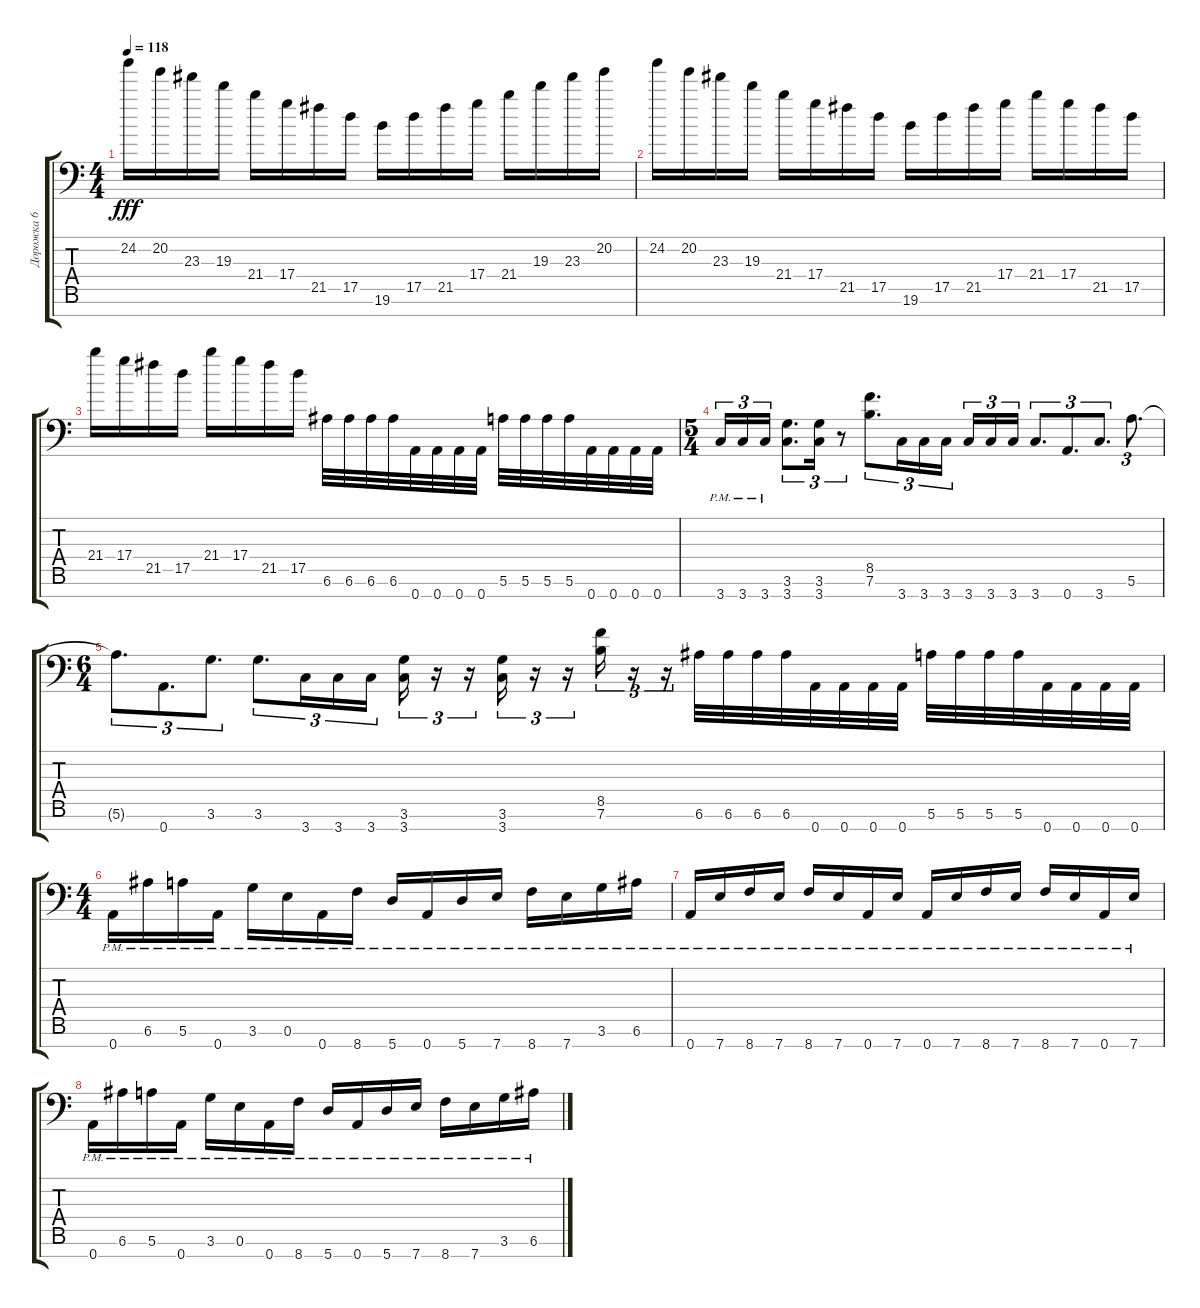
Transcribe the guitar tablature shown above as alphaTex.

\track ("Дорожка 6" "Дорожка 6") {instrument distortionguitar}
\staff {score tabs}
\tuning (E4 B3 G3 D3 A2 E2 A1) {hide}
\ts (4 4)
\tempo 118
\clef f4
\ks c
24.2.16{dy fff} 20.2.16 23.3.16 19.3.16 21.4.16 17.4.16 21.5.16 17.5.16 19.6.16 17.5.16 21.5.16 17.4.16 21.4.16 19.3.16 23.3.16 20.2.16 |
24.2.16 20.2.16 23.3.16 19.3.16 21.4.16 17.4.16 21.5.16 17.5.16 19.6.16 17.5.16 21.5.16 17.4.16 21.4.16 17.4.16 21.5.16 17.5.16 |
21.4.16 17.4.16 21.5.16 17.5.16 21.4.16 17.4.16 21.5.16 17.5.16 6.6.32 6.6.32 6.6.32 6.6.32 0.7.32 0.7.32 0.7.32 0.7.32 5.6.32 5.6.32 5.6.32 5.6.32 0.7.32 0.7.32 0.7.32 0.7.32 |
\ts (5 4)
3.7{pm}.16{tu (3 2)} 3.7{pm}.16{tu (3 2)} 3.7{pm}.16{tu (3 2)} (3.6 3.7).8{d tu (3 2)} (3.6 3.7).16{tu (3 2)} r.8{tu (3 2)} (8.5 7.6).8{d tu (3 2)} 3.7.16{tu (3 2)} 3.7.16{tu (3 2)} 3.7.16{tu (3 2) beam splitsecondary} 3.7.16{tu (3 2)} 3.7.16{tu (3 2)} 3.7.16{tu (3 2)} 3.7.8{d tu (3 2)} 0.7.8{d tu (3 2)} 3.7.8{d tu (3 2)} 5.6.8{d tu (3 2)} |
\ts (6 4)
5.6{t}.8{d tu (3 2)} 0.7.8{d tu (3 2)} 3.6.8{d tu (3 2)} 3.6.8{d tu (3 2)} 3.7.16{tu (3 2)} 3.7.16{tu (3 2)} 3.7.16{tu (3 2) beam splitsecondary} (3.6 3.7).16{tu (3 2)} r.16{tu (3 2)} r.16{tu (3 2)} (3.6 3.7).16{tu (3 2)} r.16{tu (3 2)} r.16{tu (3 2)} (8.5 7.6).16{tu (3 2)} r.16{tu (3 2)} r.16{tu (3 2)} 6.6.32 6.6.32 6.6.32 6.6.32 0.7.32 0.7.32 0.7.32 0.7.32 5.6.32 5.6.32 5.6.32 5.6.32 0.7.32 0.7.32 0.7.32 0.7.32 |
\ts (4 4)
0.7{pm}.16 6.6{pm}.16 5.6{pm}.16 0.7{pm}.16 3.6{pm}.16 0.6{pm}.16 0.7{pm}.16 8.7{pm}.16 5.7{pm}.16 0.7{pm}.16 5.7{pm}.16 7.7{pm}.16 8.7{pm}.16 7.7{pm}.16 3.6{pm}.16 6.6{pm}.16 |
0.7{pm}.16 7.7{pm}.16 8.7{pm}.16 7.7{pm}.16 8.7{pm}.16 7.7{pm}.16 0.7{pm}.16 7.7{pm}.16 0.7{pm}.16 7.7{pm}.16 8.7{pm}.16 7.7{pm}.16 8.7{pm}.16 7.7{pm}.16 0.7{pm}.16 7.7{pm}.16 |
0.7{pm}.16 6.6{pm}.16 5.6{pm}.16 0.7{pm}.16 3.6{pm}.16 0.6{pm}.16 0.7{pm}.16 8.7{pm}.16 5.7{pm}.16 0.7{pm}.16 5.7{pm}.16 7.7{pm}.16 8.7{pm}.16 7.7{pm}.16 3.6{pm}.16 6.6{pm}.16
